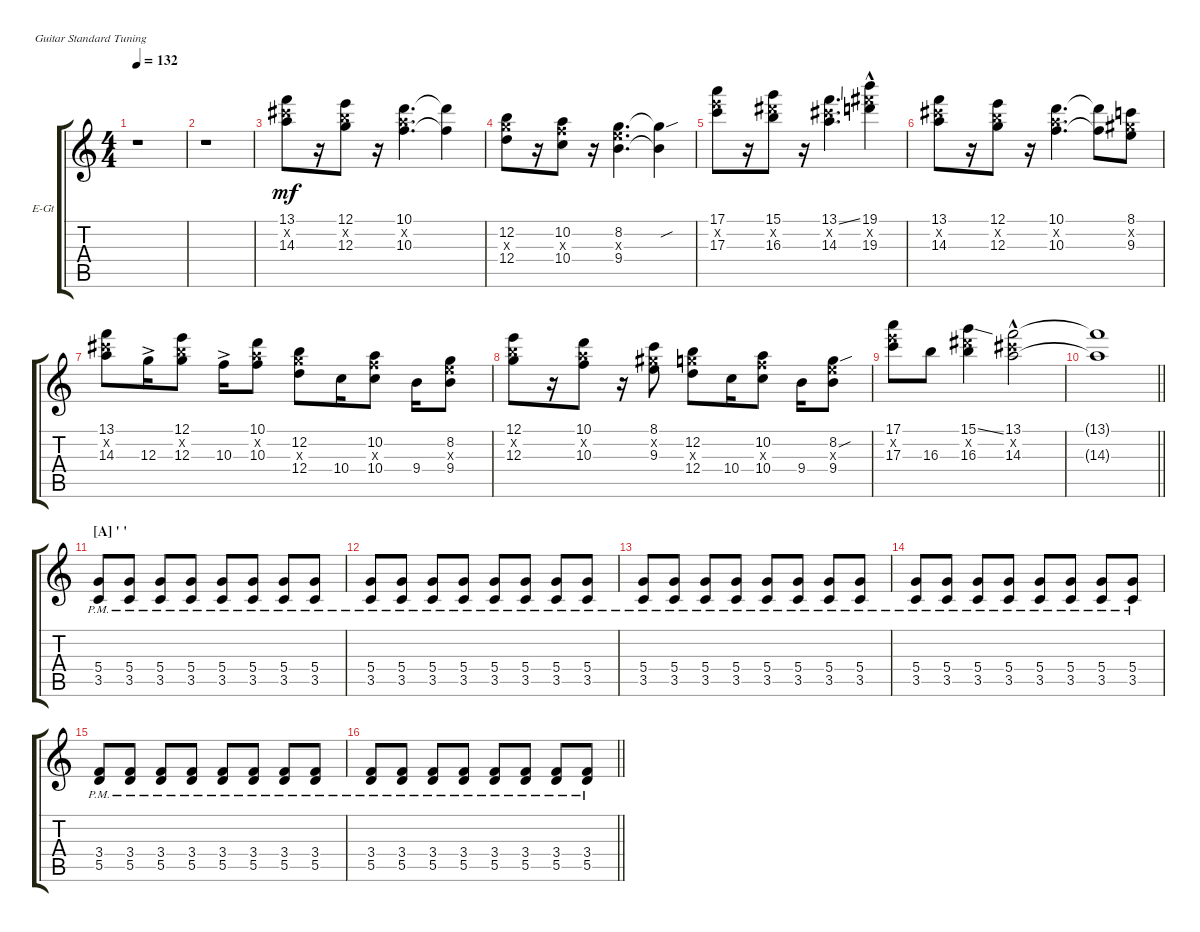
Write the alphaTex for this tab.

\bracketExtendMode groupsimilarinstruments
\firstSystemTrackNameOrientation horizontal
\otherSystemsTrackNameOrientation horizontal
\track ("Nick Valensi" "E-Gt") {instrument overdrivenguitar}
\staff {score tabs}
\tuning (E4 B3 G3 D3 A2 E2)
\ts (4 4)
\tempo 132
\clef g2
\ks c
r.1{dy mf} |
r.1 |
(13.1 14.2{x} 14.3).8 r.16 (12.1 12.2{x} 12.3).8 r.16 (10.1 10.2{x} 10.3).4{d} (10.1{t} 10.3{t}).4 |
(12.2 12.3{x} 12.4).8 r.16 (10.2 10.3{x} 10.4).8 r.16 (8.2 9.3{x} 9.4).4{d} (8.2{sou t} 9.4{t}).4 |
(17.1 17.2{x} 17.3).8 r.16 (15.1 16.2{x} 16.3).8 r.16 (13.1{ss} 14.2{x} 14.3).4{d} (19.1{hac} 19.2{x} 19.3).4 |
(13.1 14.2{x} 14.3).8 r.16 (12.1 12.2{x} 12.3).8 r.16 (10.1 10.2{x} 10.3).4{d} (10.1{t} 10.3{t}).8 (8.1 9.2{x} 9.3).8 |
(13.1 14.2{x} 14.3).8 12.3{ac}.16 (12.1 12.2{x} 12.3).8 10.3{ac}.16 (10.1 10.2{x} 10.3).8 (12.2 12.3{x} 12.4).8 10.4.16 (10.2 10.3{x} 10.4).8 9.4.16 (8.2 9.3{x} 9.4).8 |
(12.1 12.2{x} 12.3).8 r.16 (10.1 10.2{x} 10.3).8 r.16 (8.1 9.2{x} 9.3).8 (12.2 12.3{x} 12.4).8 10.4.16 (10.2 10.3{x} 10.4).8 9.4.16 (8.2{sou} 9.3{x} 9.4).8 |
(17.1 17.2{x} 17.3).8 16.3.8 (15.1{ss} 16.2{x} 16.3).4 (13.1{hac} 14.2{x} 14.3).2 |
\barLineRight lightlight
(13.1{t} 14.3{t}).1 |
\section ("A" "' '")
(5.4{pm} 3.5{pm}).8 (5.4{pm} 3.5{pm}).8 (5.4{pm} 3.5{pm}).8 (5.4{pm} 3.5{pm}).8 (5.4{pm} 3.5{pm}).8 (5.4{pm} 3.5{pm}).8 (5.4{pm} 3.5{pm}).8 (5.4{pm} 3.5{pm}).8 |
(5.4{pm} 3.5{pm}).8 (5.4{pm} 3.5{pm}).8 (5.4{pm} 3.5{pm}).8 (5.4{pm} 3.5{pm}).8 (5.4{pm} 3.5{pm}).8 (5.4{pm} 3.5{pm}).8 (5.4{pm} 3.5{pm}).8 (5.4{pm} 3.5{pm}).8 |
(5.4{pm} 3.5{pm}).8 (5.4{pm} 3.5{pm}).8 (5.4{pm} 3.5{pm}).8 (5.4{pm} 3.5{pm}).8 (5.4{pm} 3.5{pm}).8 (5.4{pm} 3.5{pm}).8 (5.4{pm} 3.5{pm}).8 (5.4{pm} 3.5{pm}).8 |
(5.4{pm} 3.5{pm}).8 (5.4{pm} 3.5{pm}).8 (5.4{pm} 3.5{pm}).8 (5.4{pm} 3.5{pm}).8 (5.4{pm} 3.5{pm}).8 (5.4{pm} 3.5{pm}).8 (5.4{pm} 3.5{pm}).8 (5.4{pm} 3.5{pm}).8 |
(3.4{pm} 5.5{pm}).8 (3.4{pm} 5.5{pm}).8 (3.4{pm} 5.5{pm}).8 (3.4{pm} 5.5{pm}).8 (3.4{pm} 5.5{pm}).8 (3.4{pm} 5.5{pm}).8 (3.4{pm} 5.5{pm}).8 (3.4{pm} 5.5{pm}).8 |
\barLineRight lightlight
(3.4{pm} 5.5{pm}).8 (3.4{pm} 5.5{pm}).8 (3.4{pm} 5.5{pm}).8 (3.4{pm} 5.5{pm}).8 (3.4{pm} 5.5{pm}).8 (3.4{pm} 5.5{pm}).8 (3.4{pm} 5.5{pm}).8 (3.4{pm} 5.5{pm}).8
